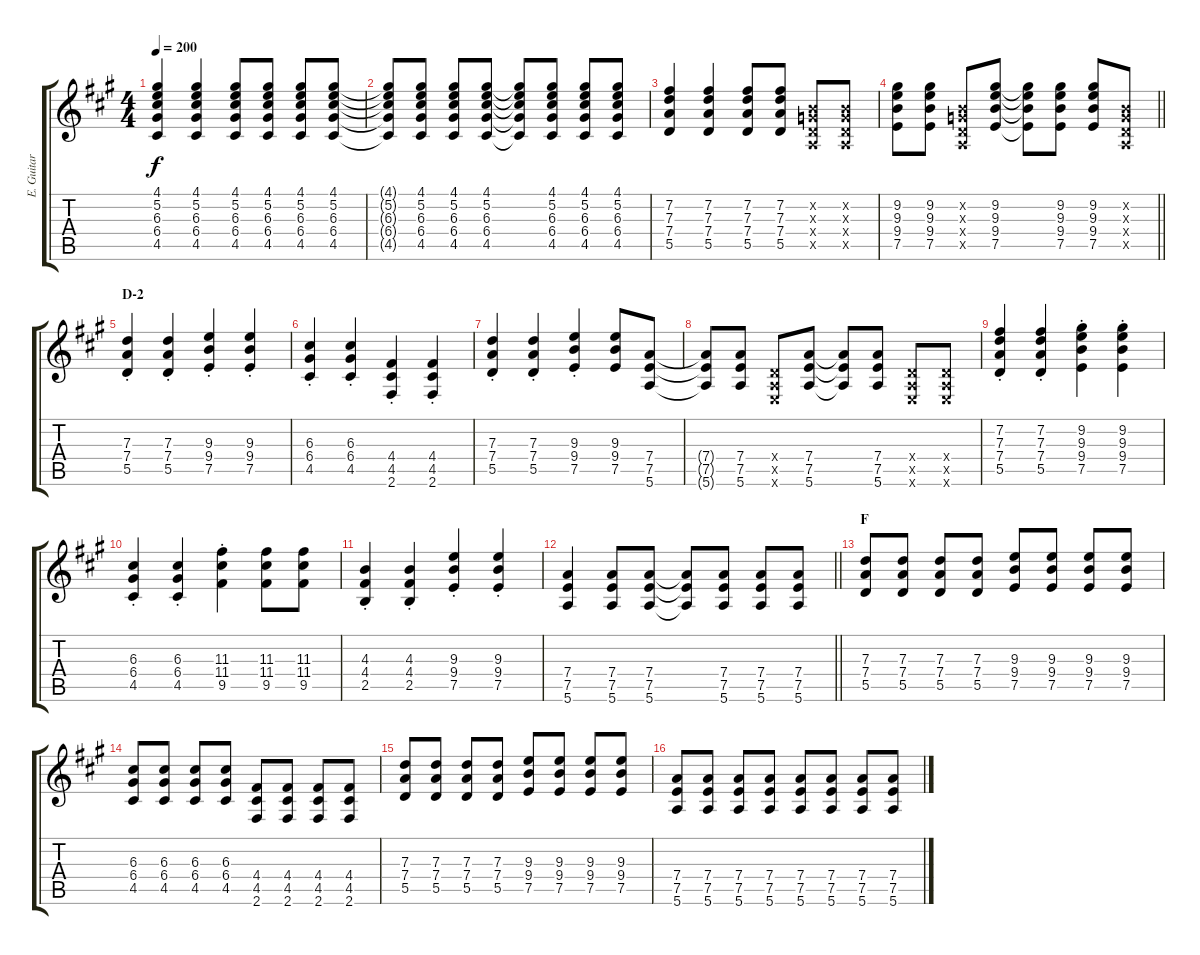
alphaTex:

\track ("E. Guitar III" "E. Guitar ") {instrument overdrivenguitar}
\staff {score tabs}
\tuning (E4 B3 G3 D3 A2 E2) {hide}
\ts (4 4)
\tempo 200
\clef g2
\ks a
(4.1 5.2 6.3 6.4 4.5).4{dy f} (4.1 5.2 6.3 6.4 4.5).4 (4.1 5.2 6.3 6.4 4.5).8 (4.1 5.2 6.3 6.4 4.5).8 (4.1 5.2 6.3 6.4 4.5).8 (4.1 5.2 6.3 6.4 4.5).8 |
(4.1{t} 5.2{t} 6.3{t} 6.4{t} 4.5{t}).8 (4.1 5.2 6.3 6.4 4.5).8 (4.1 5.2 6.3 6.4 4.5).8 (4.1 5.2 6.3 6.4 4.5).8 (4.1{t} 5.2{t} 6.3{t} 6.4{t} 4.5{t}).8 (4.1 5.2 6.3 6.4 4.5).8 (4.1 5.2 6.3 6.4 4.5).8 (4.1 5.2 6.3 6.4 4.5).8 |
(7.2 7.3 7.4 5.5).4 (7.2 7.3 7.4 5.5).4 (7.2 7.3 7.4 5.5).8 (7.2 7.3 7.4 5.5).8 (0.2{x} 0.3{x} 0.4{x} 0.5{x}).8 (0.2{x} 0.3{x} 0.4{x} 0.5{x}).8 |
\barLineRight lightlight
(9.2 9.3 9.4 7.5).8 (9.2 9.3 9.4 7.5).8 (0.2{x} 0.3{x} 0.4{x} 0.5{x}).8 (9.2 9.3 9.4 7.5).8 (9.2{t} 9.3{t} 9.4{t} 7.5{t}).8 (9.2 9.3 9.4 7.5).8 (9.2 9.3 9.4 7.5).8 (0.2{x} 0.3{x} 0.4{x} 0.5{x}).8 |
\section ("" "D-2")
(7.3{st} 7.4{st} 5.5{st}).4 (7.3{st} 7.4{st} 5.5{st}).4 (9.3{st} 9.4{st} 7.5{st}).4 (9.3{st} 9.4{st} 7.5{st}).4 |
(6.3{st} 6.4{st} 4.5{st}).4 (6.3{st} 6.4{st} 4.5{st}).4 (4.4{st} 4.5{st} 2.6{st}).4 (4.4{st} 4.5{st} 2.6{st}).4 |
(7.3{st} 7.4{st} 5.5{st}).4 (7.3{st} 7.4{st} 5.5{st}).4 (9.3{st} 9.4{st} 7.5{st}).4 (9.3 9.4 7.5).8 (7.4 7.5 5.6).8 |
(7.4{t} 7.5{t} 5.6{t}).8 (7.4 7.5 5.6).8 (0.4{x} 0.5{x} 0.6{x}).8 (7.4 7.5 5.6).8 (7.4{t} 7.5{t} 5.6{t}).8 (7.4 7.5 5.6).8 (0.4{x} 0.5{x} 0.6{x}).8 (0.4{x} 0.5{x} 0.6{x}).8 |
(7.2{st} 7.3{st} 7.4{st} 5.5{st}).4 (7.2{st} 7.3{st} 7.4{st} 5.5{st}).4 (9.2{st} 9.3{st} 9.4{st} 7.5{st}).4 (9.2{st} 9.3{st} 9.4{st} 7.5{st}).4 |
(6.3{st} 6.4{st} 4.5{st}).4 (6.3{st} 6.4{st} 4.5{st}).4 (11.3 11.4{st} 9.5{st}).4 (11.3 11.4 9.5).8 (11.3 11.4 9.5).8 |
(4.3{st} 4.4{st} 2.5{st}).4 (4.3{st} 4.4{st} 2.5{st}).4 (9.3{st} 9.4{st} 7.5{st}).4 (9.3{st} 9.4{st} 7.5{st}).4 |
\barLineRight lightlight
(7.4 7.5 5.6).4 (7.4 7.5 5.6).8 (7.4 7.5 5.6).8 (7.4{t} 7.5{t} 5.6{t}).8 (7.4 7.5 5.6).8 (7.4 7.5 5.6).8 (7.4 7.5 5.6).8 |
\section ("" "F")
(7.3 7.4 5.5).8 (7.3 7.4 5.5).8 (7.3 7.4 5.5).8 (7.3 7.4 5.5).8 (9.3 9.4 7.5).8 (9.3 9.4 7.5).8 (9.3 9.4 7.5).8 (9.3 9.4 7.5).8 |
(6.3 6.4 4.5).8 (6.3 6.4 4.5).8 (6.3 6.4 4.5).8 (6.3 6.4 4.5).8 (4.4 4.5 2.6).8 (4.4 4.5 2.6).8 (4.4 4.5 2.6).8 (4.4 4.5 2.6).8 |
(7.3 7.4 5.5).8 (7.3 7.4 5.5).8 (7.3 7.4 5.5).8 (7.3 7.4 5.5).8 (9.3 9.4 7.5).8 (9.3 9.4 7.5).8 (9.3 9.4 7.5).8 (9.3 9.4 7.5).8 |
(7.4 7.5 5.6).8 (7.4 7.5 5.6).8 (7.4 7.5 5.6).8 (7.4 7.5 5.6).8 (7.4 7.5 5.6).8 (7.4 7.5 5.6).8 (7.4 7.5 5.6).8 (7.4 7.5 5.6).8
